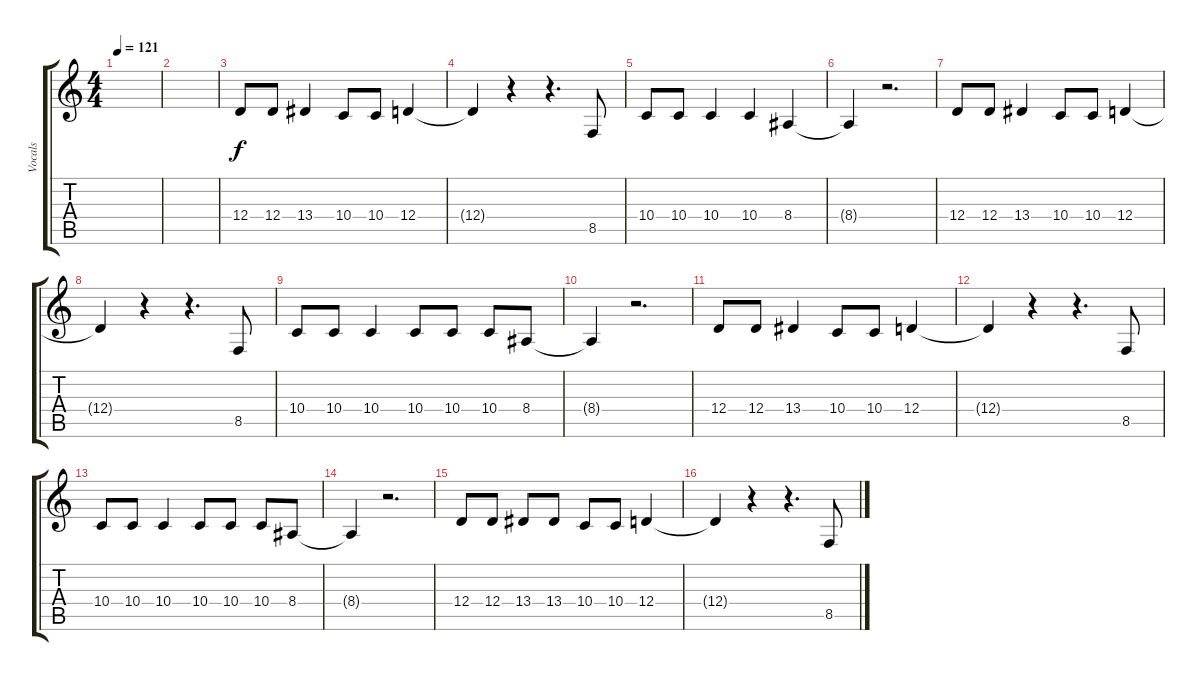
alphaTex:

\track ("Vocals" "Vocals") {instrument tenorsax}
\staff {score tabs}
\tuning (E4 B3 G3 D3 A2 E2) {hide}
\ts (4 4)
\tempo 121
\clef g2
\ks c
|
|
12.4.8 12.4.8 13.4.4 10.4.8 10.4.8 12.4.4 |
12.4{t}.4 r.4 r.4{d} 8.5.8 |
10.4.8 10.4.8 10.4.4 10.4.4 8.4.4 |
8.4{t}.4 r.2{d} |
12.4.8 12.4.8 13.4.4 10.4.8 10.4.8 12.4.4 |
12.4{t}.4 r.4 r.4{d} 8.5.8 |
10.4.8 10.4.8 10.4.4 10.4.8 10.4.8 10.4.8 8.4.8 |
8.4{t}.4 r.2{d} |
12.4.8 12.4.8 13.4.4 10.4.8 10.4.8 12.4.4 |
12.4{t}.4 r.4 r.4{d} 8.5.8 |
10.4.8 10.4.8 10.4.4 10.4.8 10.4.8 10.4.8 8.4.8 |
8.4{t}.4 r.2{d} |
12.4.8 12.4.8 13.4.8 13.4.8 10.4.8 10.4.8 12.4.4 |
12.4{t}.4 r.4 r.4{d} 8.5.8
